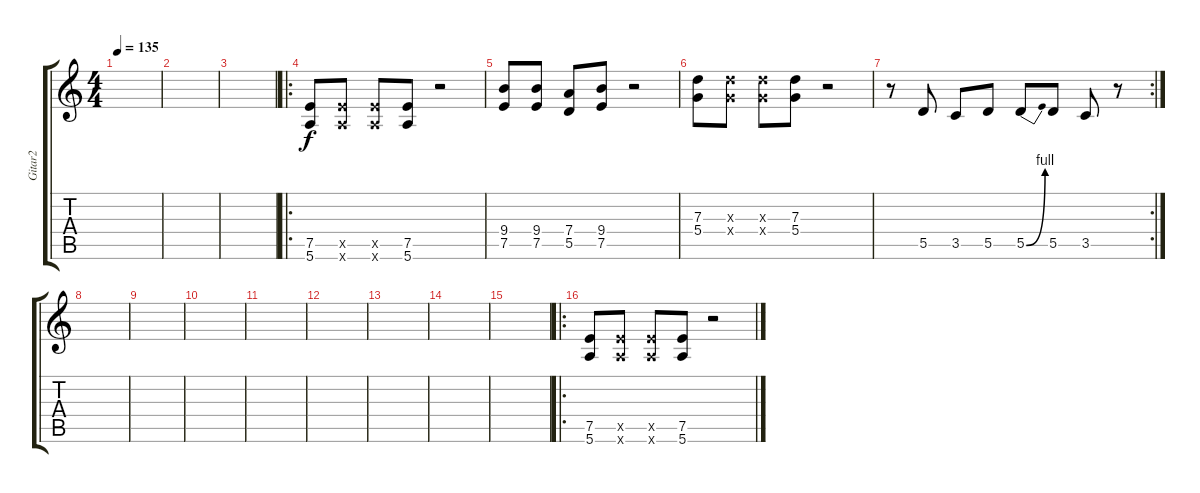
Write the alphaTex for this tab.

\track ("Gitar2" "Gitar2") {instrument overdrivenguitar}
\staff {score tabs}
\tuning (E4 B3 G3 D3 A2 E2) {hide}
\ts (4 4)
\tempo 135
\clef g2
\ks c
|
|
|
\ro
(7.5 5.6).8 (7.5{x} 5.6{x}).8 (7.5{x} 5.6{x}).8 (7.5 5.6).8 r.2 |
(9.4 7.5).8 (9.4 7.5).8 (7.4 5.5).8 (9.4 7.5).8 r.2 |
(7.3 5.4).8 (7.3{x} 5.4{x}).8 (7.3{x} 5.4{x}).8 (7.3 5.4).8 r.2 |
\rc 2
r.8 5.5.8 3.5.8 5.5.8 5.5{be (bend 0 0 60 4)}.8 5.5.8 3.5.8 r.8 |
|
|
|
|
|
|
|
|
\ro
(7.5 5.6).8 (7.5{x} 5.6{x}).8 (7.5{x} 5.6{x}).8 (7.5 5.6).8 r.2
